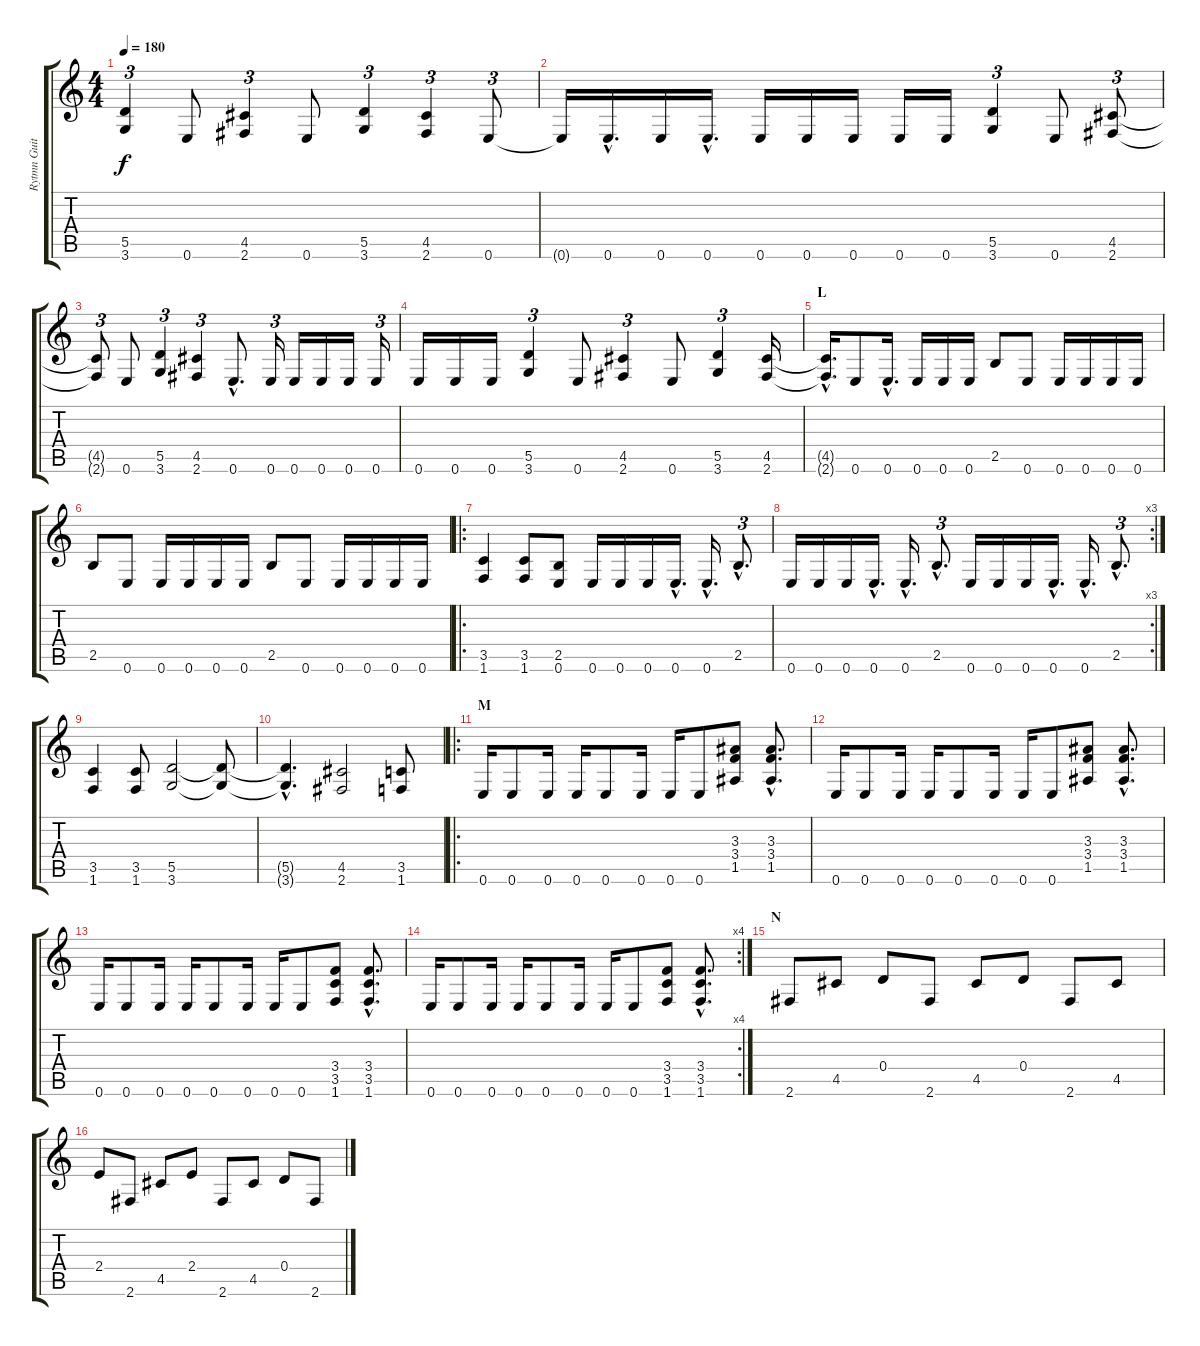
\track ("Rytmn Guitar" "Rytmn Guit") {instrument overdrivenguitar}
\staff {score tabs}
\tuning (E4 B3 G3 D3 A2 E2) {hide}
\ts (4 4)
\tempo 180
\clef g2
\ks c
(5.5 3.6).4{tu (3 2) dy f} 0.6.8 (4.5 2.6).4{tu (3 2)} 0.6.8 (5.5 3.6).4{tu (3 2)} (4.5 2.6).4{tu (3 2)} 0.6.8{tu (3 2)} |
0.6{t}.16 0.6{hac}.16{d} 0.6.16 0.6{hac}.16{d} 0.6.16 0.6.16 0.6.16 0.6.16 0.6.16 (5.5 3.6).4{tu (3 2)} 0.6.8 (4.5 2.6).8{tu (3 2)} |
(4.5{t} 2.6{t}).8{tu (3 2)} 0.6.8 (5.5 3.6).4{tu (3 2)} (4.5 2.6).4{tu (3 2)} 0.6{hac}.8{d} 0.6.16{tu (3 2)} 0.6.16 0.6.16 0.6.16 0.6.16{tu (3 2)} |
0.6.16 0.6.16 0.6.16 (5.5 3.6).4{tu (3 2)} 0.6.8 (4.5 2.6).4{tu (3 2)} 0.6.8 (5.5 3.6).4{tu (3 2)} (4.5 2.6).16 |
\section ("" "L")
(4.5{hac t} 2.6{hac t}).16{d} 0.6.8 0.6{hac}.16{d} 0.6.16 0.6.16 0.6.16 2.5.8 0.6.8 0.6.16 0.6.16 0.6.16 0.6.16 |
2.5.8 0.6.8 0.6.16 0.6.16 0.6.16 0.6.16 2.5.8 0.6.8 0.6.16 0.6.16 0.6.16 0.6.16 |
\ro
(3.5 1.6).4 (3.5 1.6).8 (2.5 0.6).8 0.6.16 0.6.16 0.6.16 0.6{hac}.16{d} 0.6{hac}.16{d} 2.5{hac}.8{d tu (3 2)} |
\rc 3
0.6.16 0.6.16 0.6.16 0.6{hac}.16{d} 0.6{hac}.16{d} 2.5{hac}.8{d tu (3 2)} 0.6.16 0.6.16 0.6.16 0.6{hac}.16{d} 0.6{hac}.16{d} 2.5{hac}.8{d tu (3 2)} |
(3.5 1.6).4 (3.5 1.6).8 (5.5 3.6).2 (5.5{t} 3.6{t}).8 |
(5.5{hac t} 3.6{hac t}).4{d} (4.5 2.6).2 (3.5 1.6).8 |
\ro
\section ("" "M")
0.6.16 0.6.8 0.6.16 0.6.16 0.6.8 0.6.16 0.6.16 0.6.8 (3.3 3.4 1.5).8 (3.3{hac} 3.4{hac} 1.5{hac}).8{d} |
0.6.16 0.6.8 0.6.16 0.6.16 0.6.8 0.6.16 0.6.16 0.6.8 (3.3 3.4 1.5).8 (3.3{hac} 3.4{hac} 1.5{hac}).8{d} |
0.6.16 0.6.8 0.6.16 0.6.16 0.6.8 0.6.16 0.6.16 0.6.8 (3.4 3.5 1.6).8 (3.4{hac} 3.5{hac} 1.6{hac}).8{d} |
\rc 4
0.6.16 0.6.8 0.6.16 0.6.16 0.6.8 0.6.16 0.6.16 0.6.8 (3.4 3.5 1.6).8 (3.4{hac} 3.5{hac} 1.6{hac}).8{d} |
\section ("" "N")
2.6.8 4.5.8 0.4.8 2.6.8 4.5.8 0.4.8 2.6.8 4.5.8 |
2.4.8 2.6.8 4.5.8 2.4.8 2.6.8 4.5.8 0.4.8 2.6.8
